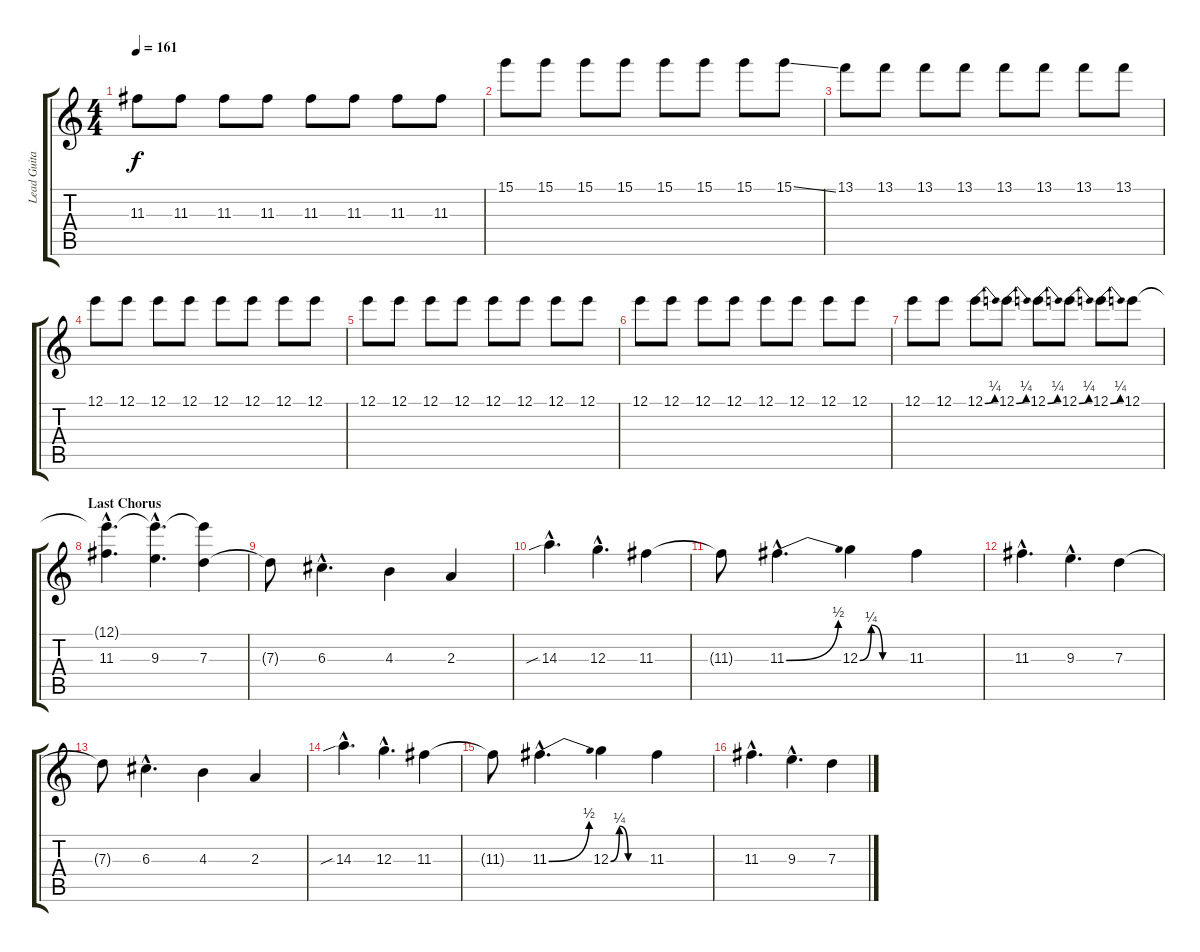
\track ("Lead Guitar" "Lead Guita") {instrument distortionguitar}
\staff {score tabs}
\tuning (E4 B3 G3 D3 A2 E2) {hide}
\ts (4 4)
\tempo 161
\clef g2
\ks c
11.3.8{dy f} 11.3.8 11.3.8 11.3.8 11.3.8 11.3.8 11.3.8 11.3.8 |
15.1.8 15.1.8 15.1.8 15.1.8 15.1.8 15.1.8 15.1.8 15.1{ss}.8 |
13.1.8 13.1.8 13.1.8 13.1.8 13.1.8 13.1.8 13.1.8 13.1.8 |
12.1.8 12.1.8 12.1.8 12.1.8 12.1.8 12.1.8 12.1.8 12.1.8 |
12.1.8 12.1.8 12.1.8 12.1.8 12.1.8 12.1.8 12.1.8 12.1.8 |
12.1.8 12.1.8 12.1.8 12.1.8 12.1.8 12.1.8 12.1.8 12.1.8 |
12.1.8 12.1.8 12.1{be (bend 0 0 60 1)}.8 12.1{be (bend 0 0 60 1)}.8 12.1{be (bend 0 0 60 1)}.8 12.1{be (bend 0 0 60 1)}.8 12.1{be (bend 0 0 60 1)}.8 12.1.8 |
\section ("" "Last Chorus")
(12.1{hac t} 11.3{hac}).4{d volume 14} (12.1{hac t} 9.3{hac}).4{d} (12.1{t} 7.3).4 |
7.3{t}.8 6.3{hac}.4{d} 4.3.4 2.3.4 |
14.3{sib hac}.4{d} 12.3{hac}.4{d} 11.3.4 |
11.3{t}.8 11.3{be (bend 0 0 60 2) hac}.4{d} 12.3{be (custom 0 0 15 1 30 0 45 0 60 0)}.4 11.3.4 |
11.3{hac}.4{d} 9.3{hac}.4{d} 7.3.4 |
7.3{t}.8 6.3{hac}.4{d} 4.3.4 2.3.4 |
14.3{sib hac}.4{d} 12.3{hac}.4{d} 11.3.4 |
11.3{t}.8 11.3{be (bend 0 0 60 2) hac}.4{d} 12.3{be (custom 0 0 15 1 30 0 45 0 60 0)}.4 11.3.4 |
11.3{hac}.4{d volume 14} 9.3{hac}.4{d} 7.3.4
